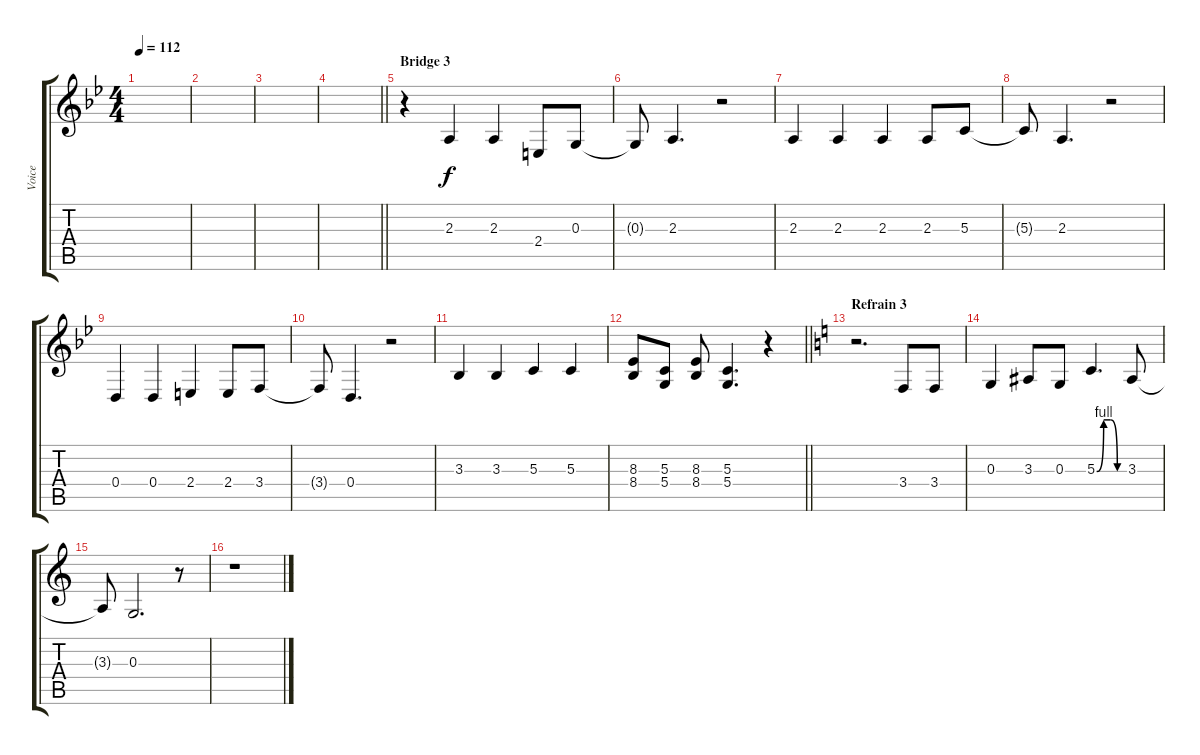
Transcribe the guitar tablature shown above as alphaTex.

\track ("Voice" "Voice") {mute instrument trumpet}
\staff {score tabs}
\tuning (E4 B3 G3 D3 A2 E2) {hide}
\ts (4 4)
\tempo 112
\clef g2
\ks bb
|
|
|
\barLineRight lightlight
|
\section ("" "Bridge 3")
r.4 2.3.4 2.3.4 2.4.8 0.3.8 |
0.3{t}.8 2.3.4{d} r.2 |
2.3.4 2.3.4 2.3.4 2.3.8 5.3.8 |
5.3{t}.8 2.3.4{d} r.2 |
0.4.4 0.4.4 2.4.4 2.4.8 3.4.8 |
3.4{t}.8 0.4.4{d} r.2 |
3.3.4 3.3.4 5.3.4 5.3.4 |
\barLineRight lightlight
(8.3 8.4).8 (5.3 5.4).8 (8.3 8.4).8 (5.3 5.4).4{d} r.4 |
\section ("" "Refrain 3")
\ks c
r.2{d} 3.4.8 3.4.8 |
0.3.4 3.3.8 0.3.8 5.3{be (custom 0 0 15 4 30 4 45 0 60 0)}.4{d} 3.3.8 |
3.3{t}.8 0.3.2{d} r.8 |
r.1
